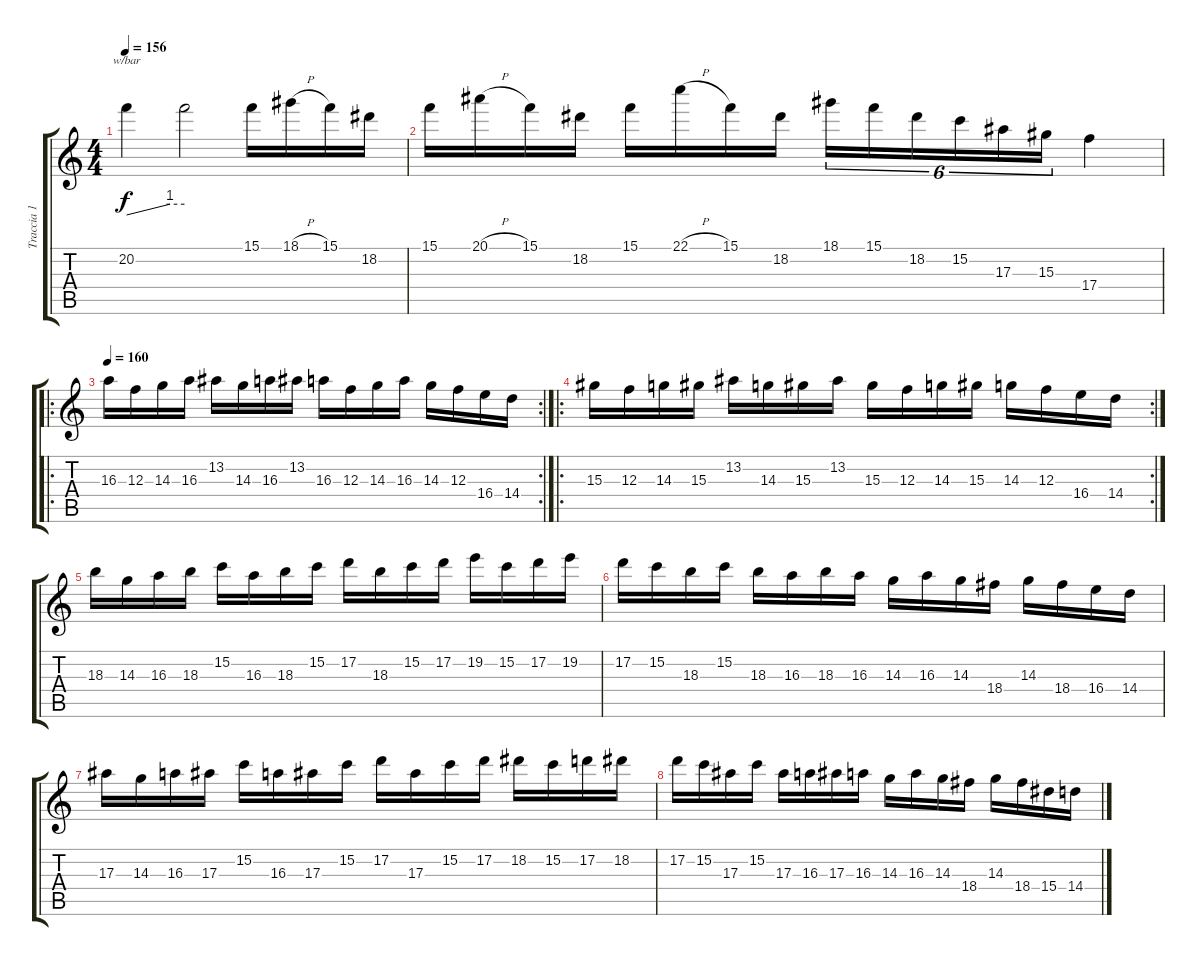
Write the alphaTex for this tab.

\track ("Traccia 1" "Traccia 1") {instrument distortionguitar}
\staff {score tabs}
\tuning (D4 A3 F3 C3 G2 D2) {hide}
\ts (4 4)
\tempo 156
\clef g2
\ks c
20.2.4{tbe (custom default 0 0 45 4 60 4) dy f} 20.2{t}.2 15.1.16 18.1{h}.16 15.1.16 18.2.16 |
15.1.16 20.1{h}.16 15.1.16 18.2.16 15.1.16 22.1{h}.16 15.1.16 18.2.16 18.1.16{tu (6 4)} 15.1.16{tu (6 4)} 18.2.16{tu (6 4)} 15.2.16{tu (6 4)} 17.3.16{tu (6 4)} 15.3.16{tu (6 4)} 17.4.4 |
\ro
\rc 2
\tempo 160
16.3.16 12.3.16 14.3.16 16.3.16 13.2.16 14.3.16 16.3.16 13.2.16 16.3.16 12.3.16 14.3.16 16.3.16 14.3.16 12.3.16 16.4.16 14.4.16 |
\ro
\rc 2
15.3.16 12.3.16 14.3.16 15.3.16 13.2.16 14.3.16 15.3.16 13.2.16 15.3.16 12.3.16 14.3.16 15.3.16 14.3.16 12.3.16 16.4.16 14.4.16 |
18.3.16 14.3.16 16.3.16 18.3.16 15.2.16 16.3.16 18.3.16 15.2.16 17.2.16 18.3.16 15.2.16 17.2.16 19.2.16 15.2.16 17.2.16 19.2.16 |
17.2.16 15.2.16 18.3.16 15.2.16 18.3.16 16.3.16 18.3.16 16.3.16 14.3.16 16.3.16 14.3.16 18.4.16 14.3.16 18.4.16 16.4.16 14.4.16 |
17.3.16 14.3.16 16.3.16 17.3.16 15.2.16 16.3.16 17.3.16 15.2.16 17.2.16 17.3.16 15.2.16 17.2.16 18.2.16 15.2.16 17.2.16 18.2.16 |
17.2.16 15.2.16 17.3.16 15.2.16 17.3.16 16.3.16 17.3.16 16.3.16 14.3.16 16.3.16 14.3.16 18.4.16 14.3.16 18.4.16 15.4.16 14.4.16
